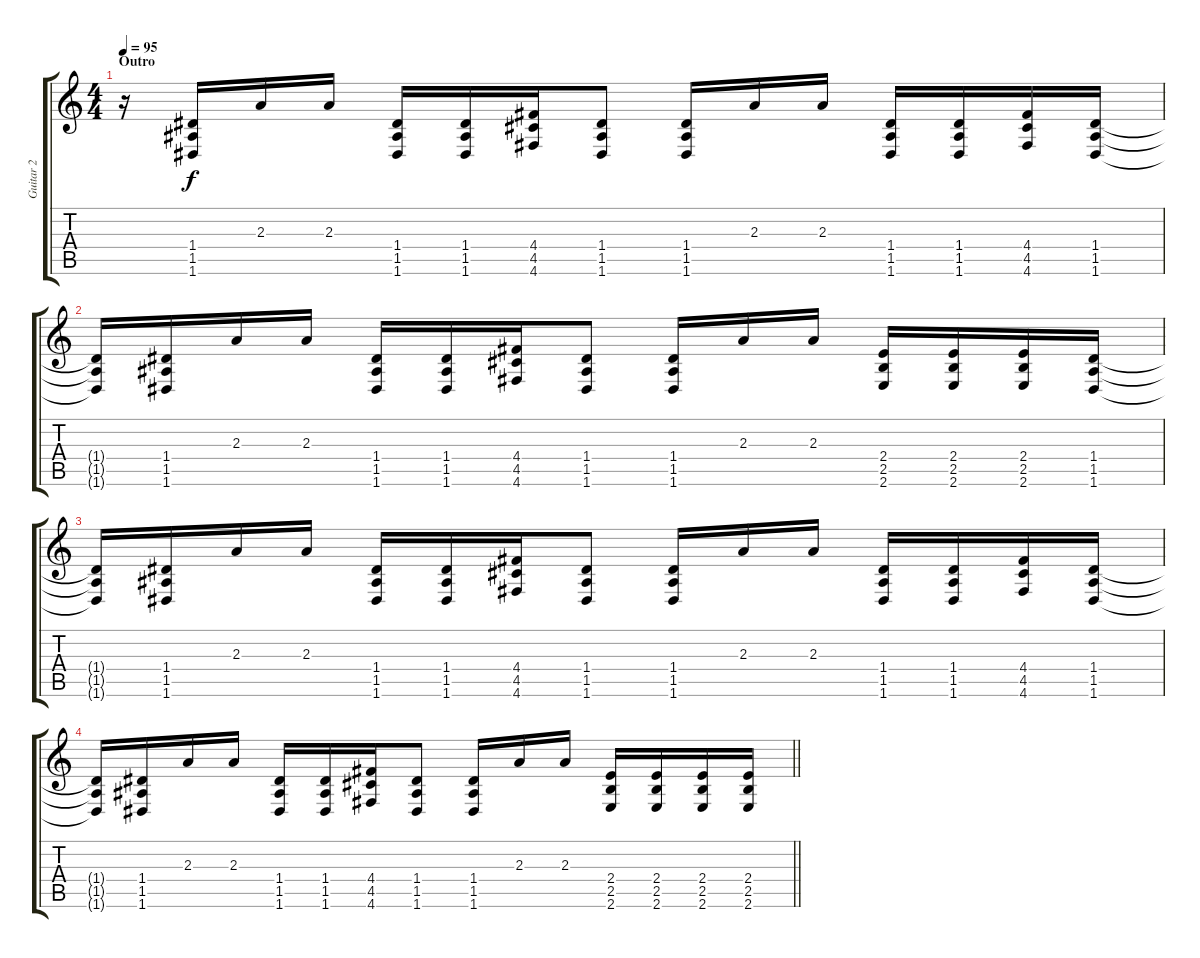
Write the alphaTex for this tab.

\track ("Guitar 2" "Guitar 2") {instrument overdrivenguitar}
\staff {score tabs}
\tuning (E4 B3 G3 D3 A2 D2) {hide}
\ts (4 4)
\section ("" "Outro")
\tempo 95
\clef g2
\ks c
r.16{dy f} (1.4 1.5 1.6).16 2.3.16 2.3.16 (1.4 1.5 1.6).16 (1.4 1.5 1.6).16 (4.4 4.5 4.6).16 (1.4 1.5 1.6).8 (1.4 1.5 1.6).16 2.3.16 2.3.16 (1.4 1.5 1.6).16 (1.4 1.5 1.6).16 (4.4 4.5 4.6).16 (1.4 1.5 1.6).16 |
(1.4{t} 1.5{t} 1.6{t}).16 (1.4 1.5 1.6).16 2.3.16 2.3.16 (1.4 1.5 1.6).16 (1.4 1.5 1.6).16 (4.4 4.5 4.6).16 (1.4 1.5 1.6).8 (1.4 1.5 1.6).16 2.3.16 2.3.16 (2.4 2.5 2.6).16 (2.4 2.5 2.6).16 (2.4 2.5 2.6).16 (1.4 1.5 1.6).16 |
(1.4{t} 1.5{t} 1.6{t}).16 (1.4 1.5 1.6).16 2.3.16 2.3.16 (1.4 1.5 1.6).16 (1.4 1.5 1.6).16 (4.4 4.5 4.6).16 (1.4 1.5 1.6).8 (1.4 1.5 1.6).16 2.3.16 2.3.16 (1.4 1.5 1.6).16 (1.4 1.5 1.6).16 (4.4 4.5 4.6).16 (1.4 1.5 1.6).16 |
\barLineRight lightlight
(1.4{t} 1.5{t} 1.6{t}).16 (1.4 1.5 1.6).16 2.3.16 2.3.16 (1.4 1.5 1.6).16 (1.4 1.5 1.6).16 (4.4 4.5 4.6).16 (1.4 1.5 1.6).8 (1.4 1.5 1.6).16 2.3.16 2.3.16 (2.4 2.5 2.6).16 (2.4 2.5 2.6).16 (2.4 2.5 2.6).16 (2.4 2.5 2.6).16
